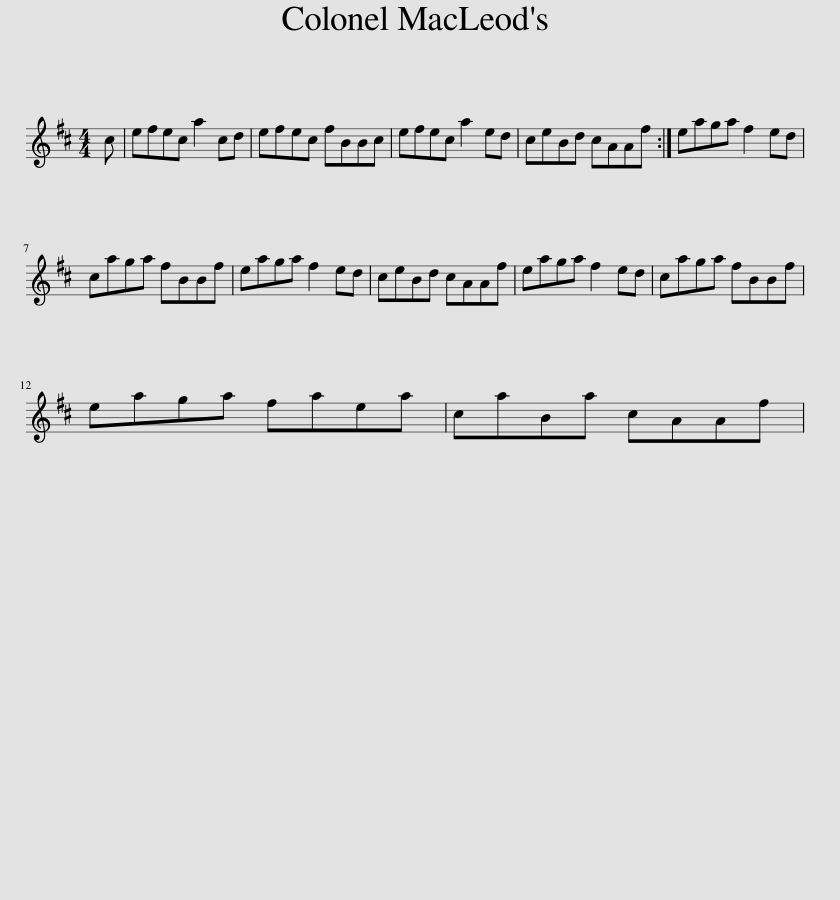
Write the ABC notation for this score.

X:1
L:1/8
M:4/4
I:linebreak $
K:D
V:1 treble
V:1
 c | efec a2 cd | efec fBBc | efec a2 ed | ceBd cAAf :| %5
 eaga f2 ed |$ caga fBBf | eaga f2 ed | ceBd cAAf | eaga f2 ed | %10
 caga fBBf |$ eaga faea | caBa cAAf | %13
